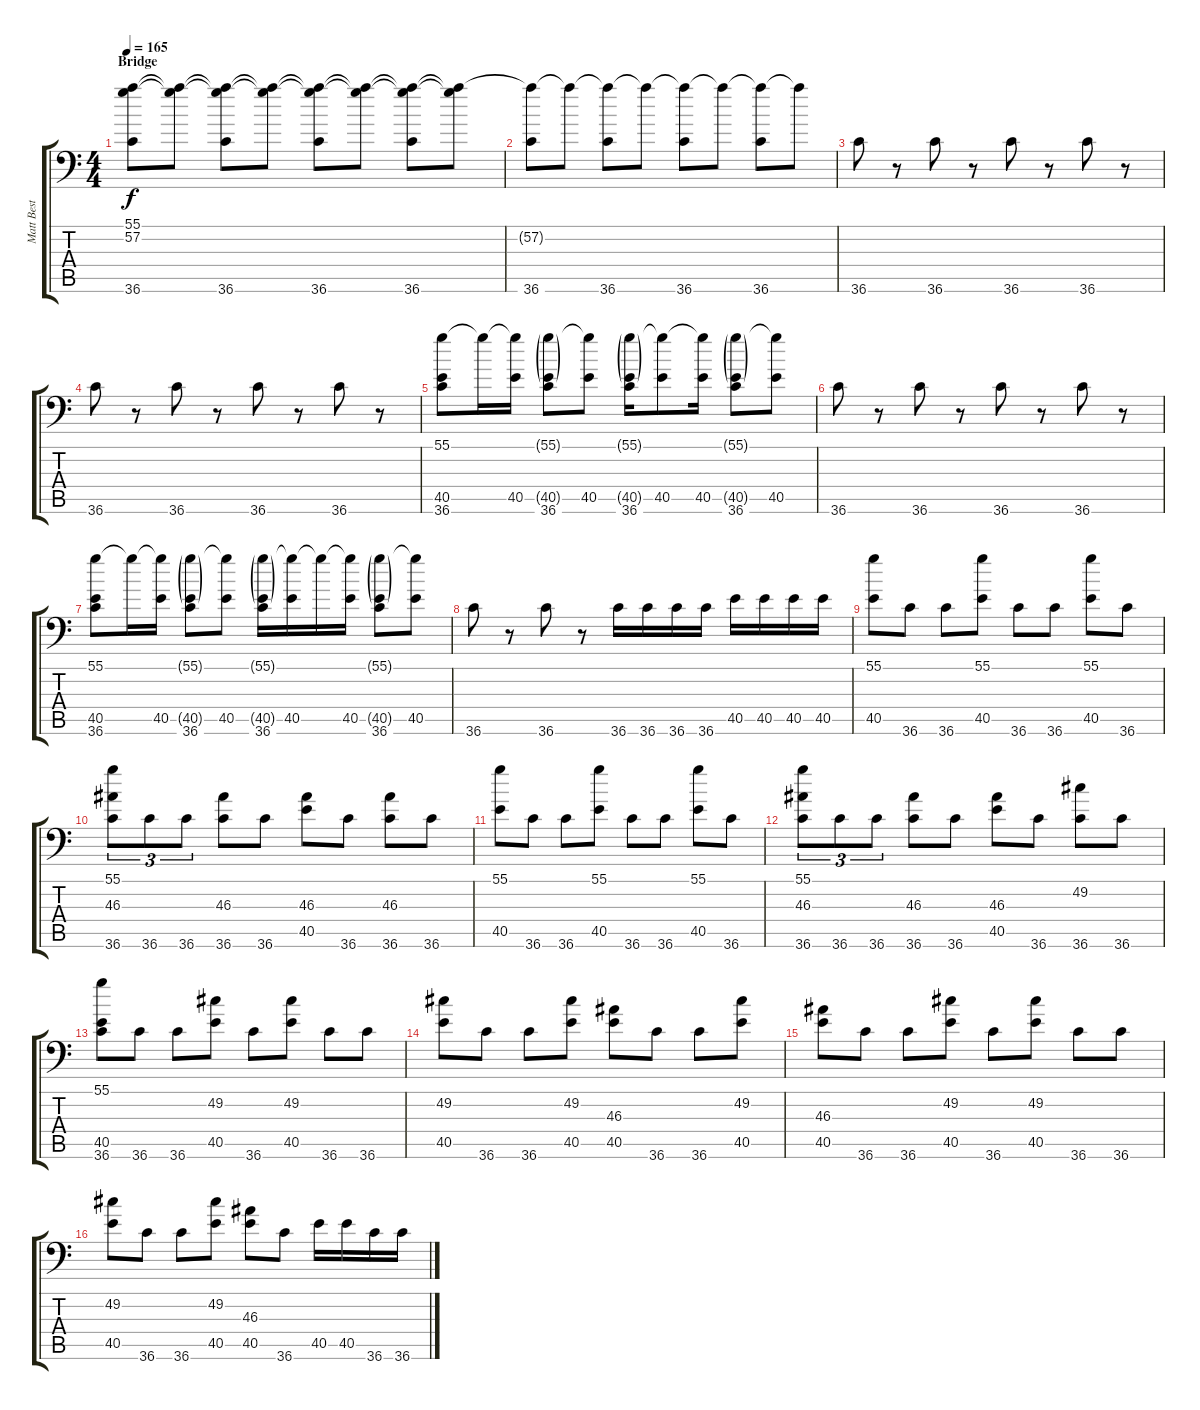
\track ("Matt Best" "Matt Best") {instrument acousticgrandpiano}
\staff {score tabs}
\tuning (C-1 C-1 C-1 C-1 C-1 C-1) {hide}
\ts (4 4)
\section ("" "Bridge")
\tempo 165
\clef f4
\ks c
(55.1{t} 57.2 36.6).8{dy f} (55.1{t} 57.2{t}).8 (55.1{t} 57.2{t} 36.6).8 (55.1{t} 57.2{t}).8 (55.1{t} 57.2{t} 36.6).8 (55.1{t} 57.2{t}).8 (55.1{t} 57.2{t} 36.6).8 (55.1{t} 57.2{t}).8 |
(57.2{t} 36.6).8 57.2{t}.8 (57.2{t} 36.6).8 57.2{t}.8 (57.2{t} 36.6).8 57.2{t}.8 (57.2{t} 36.6).8 57.2{t}.8 |
36.6.8 r.8 36.6.8 r.8 36.6.8 r.8 36.6.8 r.8 |
36.6.8 r.8 36.6.8 r.8 36.6.8 r.8 36.6.8 r.8 |
(55.1 40.5 36.6).8 55.1{t}.16 (55.1{t} 40.5).16 (55.1{g} 40.5{g} 36.6).8 (55.1{t} 40.5).8 (55.1{g} 40.5{g} 36.6).16 (55.1{t} 40.5).8 (55.1{t} 40.5).16 (55.1{g} 40.5{g} 36.6).8 (55.1{t} 40.5).8 |
36.6.8 r.8 36.6.8 r.8 36.6.8 r.8 36.6.8 r.8 |
(55.1 40.5 36.6).8 55.1{t}.16 (55.1{t} 40.5).16 (55.1{g} 40.5{g} 36.6).8 (55.1{t} 40.5).8 (55.1{g} 40.5{g} 36.6).16 (55.1{t} 40.5).16 55.1{t}.16 (55.1{t} 40.5).16 (55.1{g} 40.5{g} 36.6).8 (55.1{t} 40.5).8 |
36.6.8 r.8 36.6.8 r.8 36.6.16 36.6.16 36.6.16 36.6.16 40.5.16 40.5.16 40.5.16 40.5.16 |
(55.1 40.5).8 36.6.8 36.6.8 (55.1 40.5).8 36.6.8 36.6.8 (55.1 40.5).8 36.6.8 |
(55.1 46.3 36.6).8{tu (3 2)} 36.6.8{tu (3 2)} 36.6.8{tu (3 2)} (46.3 36.6).8 36.6.8 (46.3 40.5).8 36.6.8 (46.3 36.6).8 36.6.8 |
(55.1 40.5).8 36.6.8 36.6.8 (55.1 40.5).8 36.6.8 36.6.8 (55.1 40.5).8 36.6.8 |
(55.1 46.3 36.6).8{tu (3 2)} 36.6.8{tu (3 2)} 36.6.8{tu (3 2)} (46.3 36.6).8 36.6.8 (46.3 40.5).8 36.6.8 (49.2 36.6).8 36.6.8 |
(55.1 40.5 36.6).8 36.6.8 36.6.8 (49.2 40.5).8 36.6.8 (49.2 40.5).8 36.6.8 36.6.8 |
(49.2 40.5).8 36.6.8 36.6.8 (49.2 40.5).8 (46.3 40.5).8 36.6.8 36.6.8 (49.2 40.5).8 |
(46.3 40.5).8 36.6.8 36.6.8 (49.2 40.5).8 36.6.8 (49.2 40.5).8 36.6.8 36.6.8 |
(49.2 40.5).8 36.6.8 36.6.8 (49.2 40.5).8 (46.3 40.5).8 36.6.8 40.5.16 40.5.16 36.6.16 36.6.16
